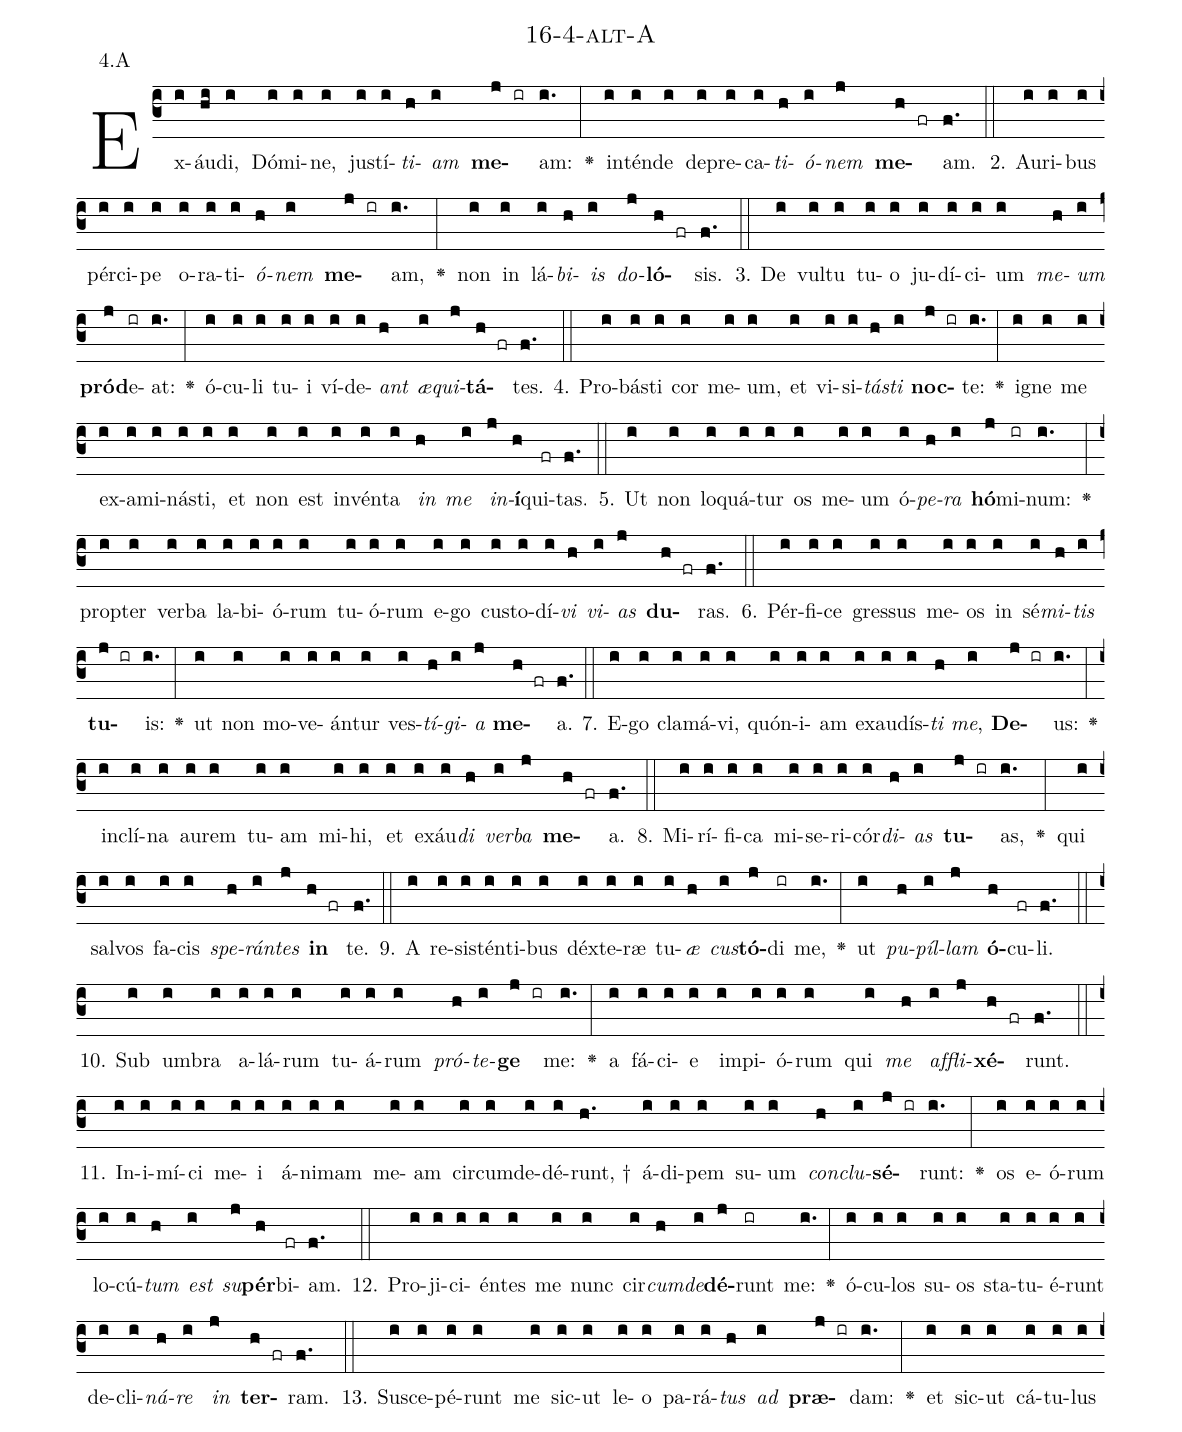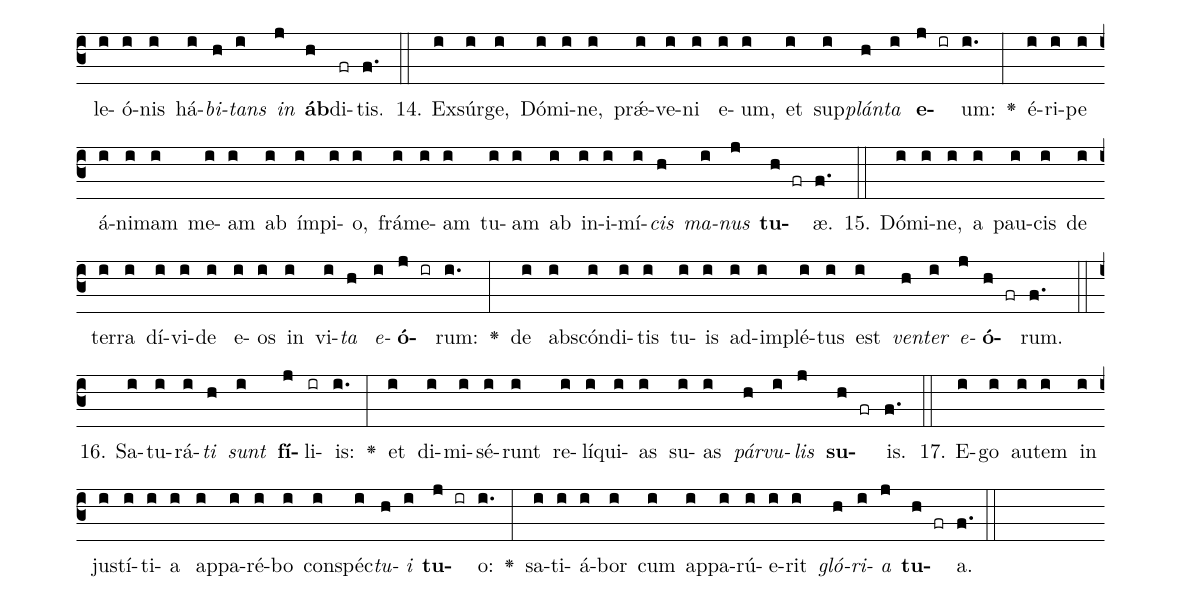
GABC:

name: 16-4-alt-A;
annotation: 4.A;
%%
(c3)Ex(i)áu(hi)di,(i) Dó(i)mi(i)ne,(i) jus(i)tí(i)<i>ti</i>(h)<i>am</i>(i) <b>me</b>(j ir)am:(i.) <v>\greheightstar</v>(:) in(i)tén(i)de(i) de(i)pre(i)ca(i)<i>ti</i>(h)<i>ó</i>(i)<i>nem</i>(j) <b>me</b>(h fr)am.(f.) (::)
2. Au(i)ri(i)bus(i) pér(i)ci(i)pe(i) o(i)ra(i)ti(i)<i>ó</i>(h)<i>nem</i>(i) <b>me</b>(j ir)am,(i.) <v>\greheightstar</v>(:) non(i) in(i) lá(i)<i>bi</i>(h)<i>is</i>(i) <i>do</i>(j)<b>ló</b>(h fr)sis.(f.) (::)
3. De(i) vul(i)tu(i) tu(i)o(i) ju(i)dí(i)ci(i)um(i) <i>me</i>(h)<i>um</i>(i) <b>pród</b>(j)e(ir)at:(i.) <v>\greheightstar</v>(:) ó(i)cu(i)li(i) tu(i)i(i) ví(i)de(i)<i>ant</i>(h) <i>æ</i>(i)<i>qui</i>(j)<b>tá</b>(h fr)tes.(f.) (::)
4. Pro(i)bás(i)ti(i) cor(i) me(i)um,(i) et(i) vi(i)si(i)<i>tás</i>(h)<i>ti</i>(i) <b>noc</b>(j ir)te:(i.) <v>\greheightstar</v>(:) i(i)gne(i) me(i) ex(i)a(i)mi(i)nás(i)ti,(i) et(i) non(i) est(i) in(i)vén(i)ta(i) <i>in</i>(h) <i>me</i>(i) <i>in</i>(j)<b>í</b>(h)qui(fr)tas.(f.) (::)
5. Ut(i) non(i) lo(i)quá(i)tur(i) os(i) me(i)um(i) ó(i)<i>pe</i>(h)<i>ra</i>(i) <b>hó</b>(j)mi(ir)num:(i.) <v>\greheightstar</v>(:) prop(i)ter(i) ver(i)ba(i) la(i)bi(i)ó(i)rum(i) tu(i)ó(i)rum(i) e(i)go(i) cus(i)to(i)dí(i)<i>vi</i>(h) <i>vi</i>(i)<i>as</i>(j) <b>du</b>(h fr)ras.(f.) (::)
6. Pér(i)fi(i)ce(i) gres(i)sus(i) me(i)os(i) in(i) sé(i)<i>mi</i>(h)<i>tis</i>(i) <b>tu</b>(j ir)is:(i.) <v>\greheightstar</v>(:) ut(i) non(i) mo(i)ve(i)án(i)tur(i) ves(i)<i>tí</i>(h)<i>gi</i>(i)<i>a</i>(j) <b>me</b>(h fr)a.(f.) (::)
7. E(i)go(i) cla(i)má(i)vi,(i) quón(i)i(i)am(i) ex(i)au(i)dís(i)<i>ti</i>(h) <i>me</i>,(i) <b>De</b>(j ir)us:(i.) <v>\greheightstar</v>(:) in(i)clí(i)na(i) au(i)rem(i) tu(i)am(i) mi(i)hi,(i) et(i) ex(i)áu(i)<i>di</i>(h) <i>ver</i>(i)<i>ba</i>(j) <b>me</b>(h fr)a.(f.) (::)
8. Mi(i)rí(i)fi(i)ca(i) mi(i)se(i)ri(i)cór(i)<i>di</i>(h)<i>as</i>(i) <b>tu</b>(j ir)as,(i.) <v>\greheightstar</v>(:) qui(i) sal(i)vos(i) fa(i)cis(i) <i>spe</i>(h)<i>rán</i>(i)<i>tes</i>(j) <b>in</b>(h fr) te.(f.) (::)
9. A(i) re(i)sis(i)tén(i)ti(i)bus(i) déx(i)te(i)ræ(i) tu(i)<i>æ</i>(h) <i>cus</i>(i)<b>tó</b>(j)di(ir) me,(i.) <v>\greheightstar</v>(:) ut(i) <i>pu</i>(h)<i>píl</i>(i)<i>lam</i>(j) <b>ó</b>(h)cu(fr)li.(f.) (::)
10. Sub(i) um(i)bra(i) a(i)lá(i)rum(i) tu(i)á(i)rum(i) <i>pró</i>(h)<i>te</i>(i)<b>ge</b>(j ir) me:(i.) <v>\greheightstar</v>(:) a(i) fá(i)ci(i)e(i) im(i)pi(i)ó(i)rum(i) qui(i) <i>me</i>(h) <i>af</i>(i)<i>fli</i>(j)<b>xé</b>(h fr)runt.(f.) (::)
11. In(i)i(i)mí(i)ci(i) me(i)i(i) á(i)ni(i)mam(i) me(i)am(i) cir(i)cum(i)de(i)dé(i)runt, †(h.) á(i)di(i)pem(i) su(i)um(i) <i>con</i>(h)<i>clu</i>(i)<b>sé</b>(j ir)runt:(i.) <v>\greheightstar</v>(:) os(i) e(i)ó(i)rum(i) lo(i)cú(i)<i>tum</i>(h) <i>est</i>(i) <i>su</i>(j)<b>pér</b>(h)bi(fr)am.(f.) (::)
12. Pro(i)ji(i)ci(i)én(i)tes(i) me(i) nunc(i) cir(i)<i>cum</i>(h)<i>de</i>(i)<b>dé</b>(j)runt(ir) me:(i.) <v>\greheightstar</v>(:) ó(i)cu(i)los(i) su(i)os(i) sta(i)tu(i)é(i)runt(i) de(i)cli(i)<i>ná</i>(h)<i>re</i>(i) <i>in</i>(j) <b>ter</b>(h fr)ram.(f.) (::)
13. Su(i)sce(i)pé(i)runt(i) me(i) sic(i)ut(i) le(i)o(i) pa(i)rá(i)<i>tus</i>(h) <i>ad</i>(i) <b>præ</b>(j ir)dam:(i.) <v>\greheightstar</v>(:) et(i) sic(i)ut(i) cá(i)tu(i)lus(i) le(i)ó(i)nis(i) há(i)<i>bi</i>(h)<i>tans</i>(i) <i>in</i>(j) <b>áb</b>(h)di(fr)tis.(f.) (::)
14. Ex(i)súr(i)ge,(i) Dó(i)mi(i)ne,(i) prǽ(i)ve(i)ni(i) e(i)um,(i) et(i) sup(i)<i>plán</i>(h)<i>ta</i>(i) <b>e</b>(j ir)um:(i.) <v>\greheightstar</v>(:) é(i)ri(i)pe(i) á(i)ni(i)mam(i) me(i)am(i) ab(i) ím(i)pi(i)o,(i) frá(i)me(i)am(i) tu(i)am(i) ab(i) in(i)i(i)mí(i)<i>cis</i>(h) <i>ma</i>(i)<i>nus</i>(j) <b>tu</b>(h fr)æ.(f.) (::)
15. Dó(i)mi(i)ne,(i) a(i) pau(i)cis(i) de(i) ter(i)ra(i) dí(i)vi(i)de(i) e(i)os(i) in(i) vi(i)<i>ta</i>(h) <i>e</i>(i)<b>ó</b>(j ir)rum:(i.) <v>\greheightstar</v>(:) de(i) abs(i)cón(i)di(i)tis(i) tu(i)is(i) ad(i)im(i)plé(i)tus(i) est(i) <i>ven</i>(h)<i>ter</i>(i) <i>e</i>(j)<b>ó</b>(h fr)rum.(f.) (::)
16. Sa(i)tu(i)rá(i)<i>ti</i>(h) <i>sunt</i>(i) <b>fí</b>(j)li(ir)is:(i.) <v>\greheightstar</v>(:) et(i) di(i)mi(i)sé(i)runt(i) re(i)lí(i)qui(i)as(i) su(i)as(i) <i>pár</i>(h)<i>vu</i>(i)<i>lis</i>(j) <b>su</b>(h fr)is.(f.) (::)
17. E(i)go(i) au(i)tem(i) in(i) jus(i)tí(i)ti(i)a(i) ap(i)pa(i)ré(i)bo(i) con(i)spéc(i)<i>tu</i>(h)<i>i</i>(i) <b>tu</b>(j ir)o:(i.) <v>\greheightstar</v>(:) sa(i)ti(i)á(i)bor(i) cum(i) ap(i)pa(i)rú(i)e(i)rit(i) <i>gló</i>(h)<i>ri</i>(i)<i>a</i>(j) <b>tu</b>(h fr)a.(f.) (::)
